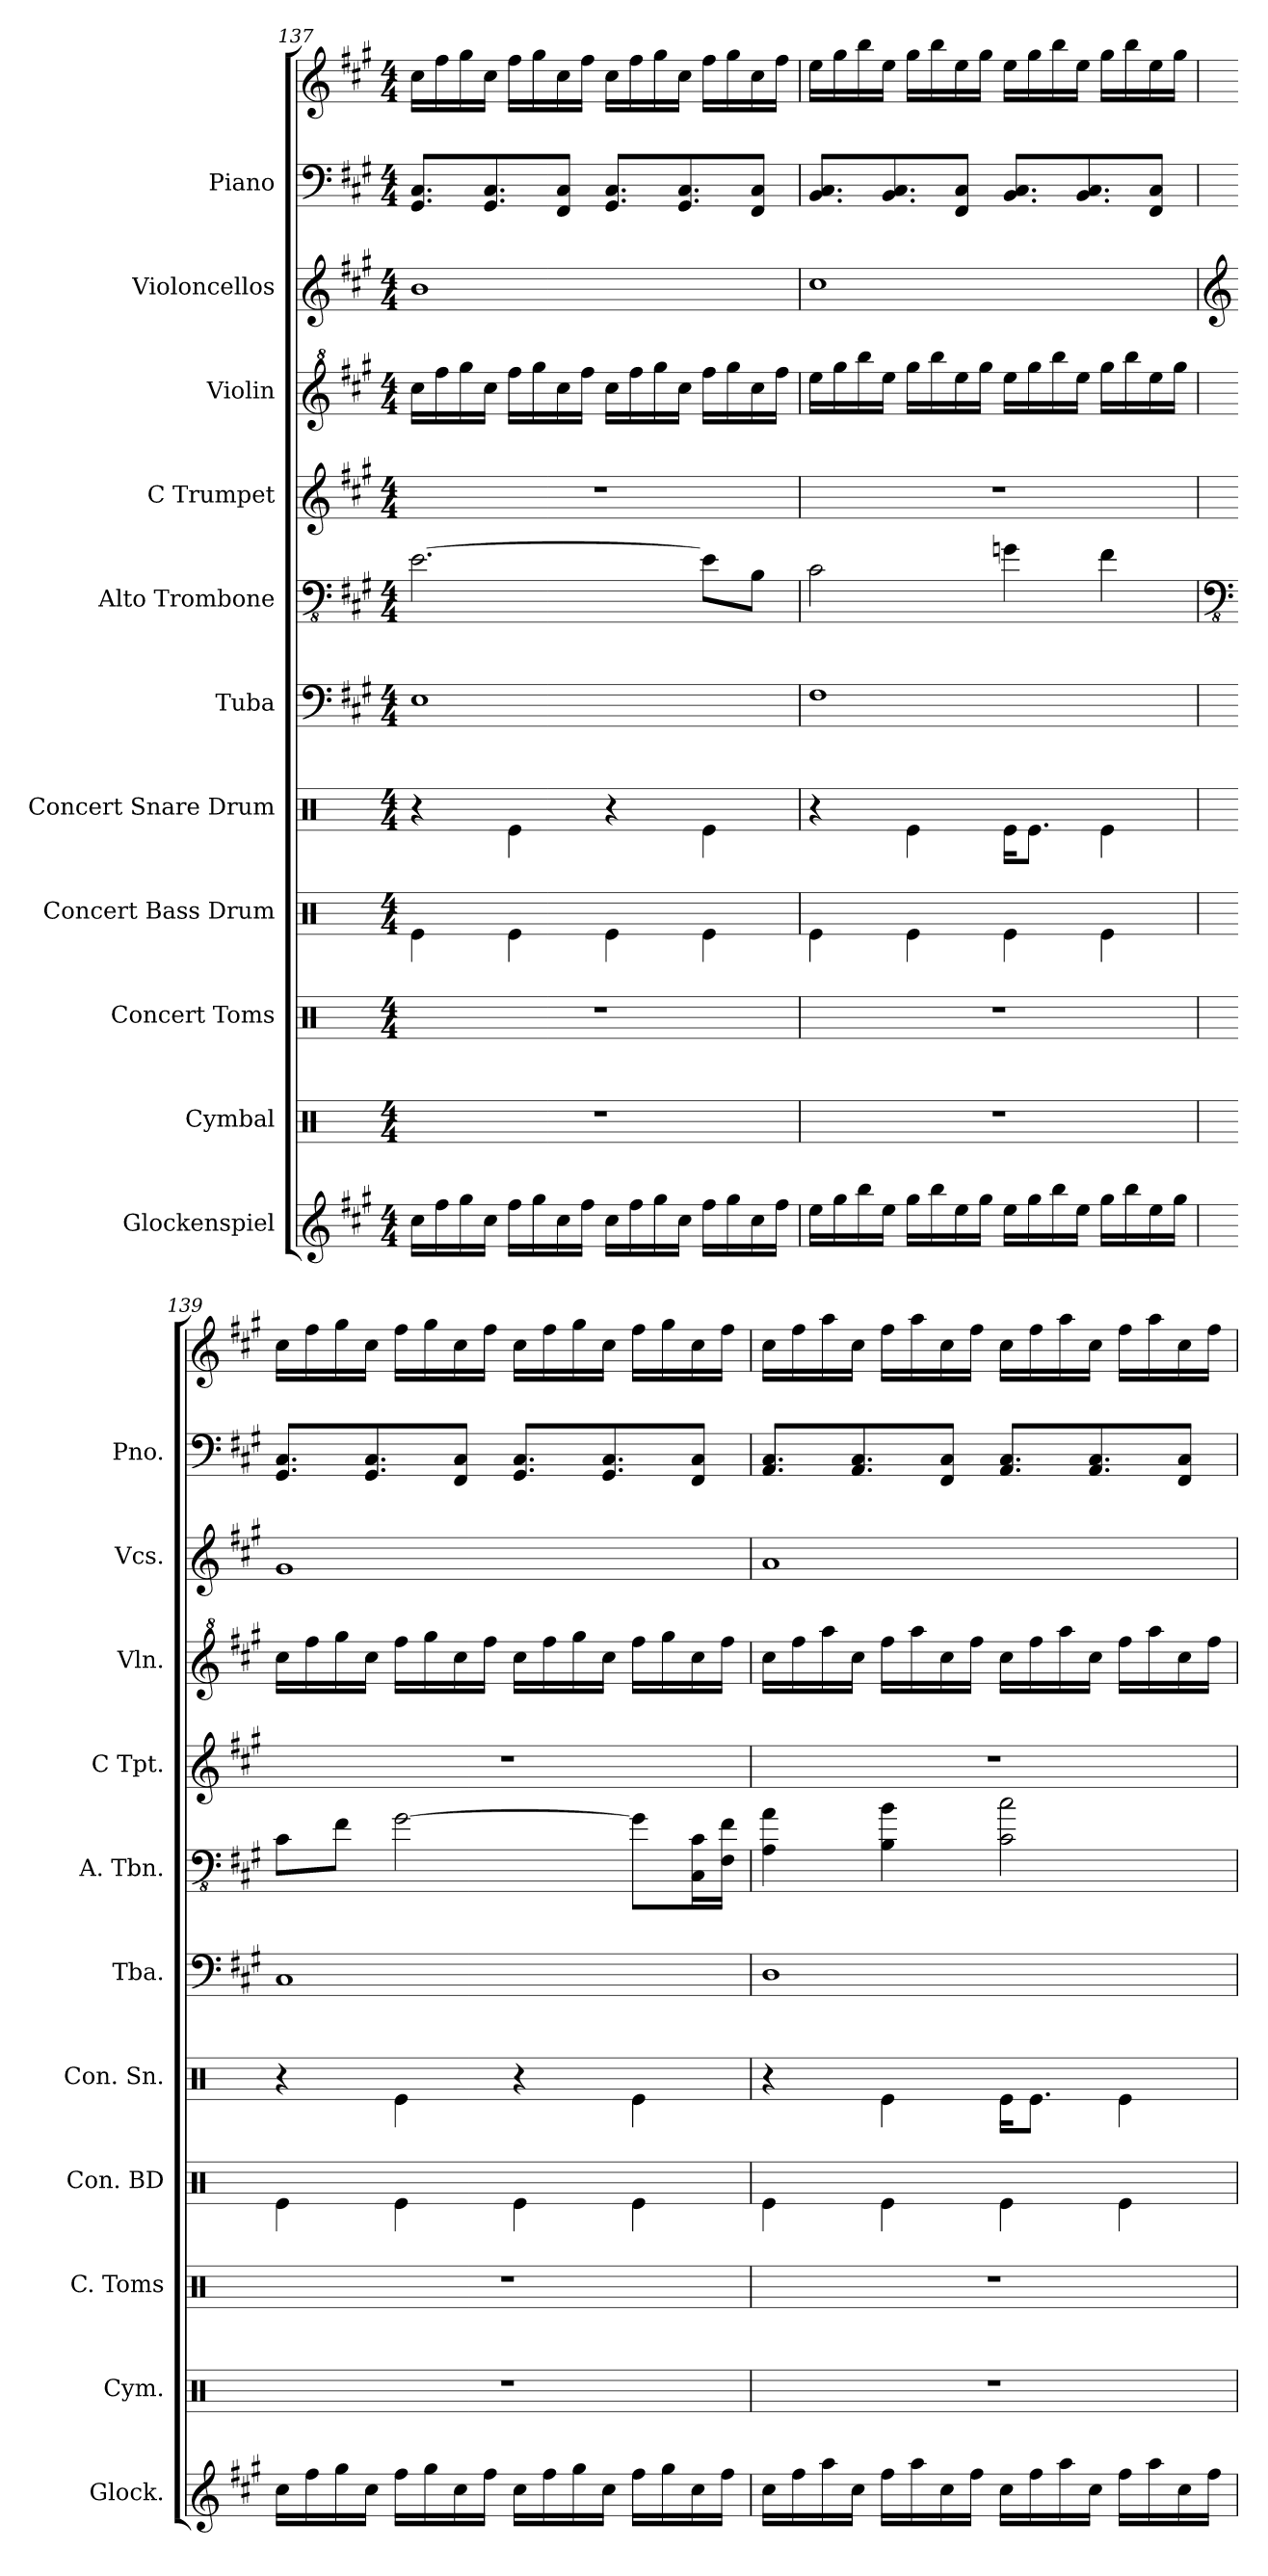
**kern	**kern	**kern	**kern	**kern	**kern	**kern	**kern	**kern	**kern	**kern	**kern
*part11	*part10	*part9	*part8	*part7	*part6	*part5	*part4	*part3	*part2	*part1	*part1
*staff12	*staff11	*staff10	*staff9	*staff8	*staff7	*staff6	*staff5	*staff4	*staff3	*staff2	*staff1
*I"Glockenspiel	*I"Cymbal	*I"Concert Toms	*I"Concert Bass Drum	*I"Concert Snare Drum	*I"Tuba	*I"Alto Trombone	*I"C Trumpet	*I"Violin	*I"Violoncellos	*I"Piano	*
*I'Glock.	*I'Cym.	*I'C. Toms	*I'Con. BD	*I'Con. Sn.	*I'Tba.	*I'A. Tbn.	*I'C Tpt.	*I'Vln.	*I'Vcs.	*I'Pno.	*
!!LO:PB:g=z
*clefG2	*clefX	*clefX	*clefX	*clefX	*clefF4	*clefFv4	*clefG2	*clefG^2	*clefG2	*clefF4	*clefG2
*ITrd-14c-24	*	*	*	*	*	*	*	*	*	*	*
*k[f#c#g#]	*k[]	*k[]	*k[]	*k[]	*k[f#c#g#]	*k[f#c#g#]	*k[f#c#g#]	*k[f#c#g#]	*k[f#c#g#]	*k[f#c#g#]	*k[f#c#g#]
*M4/4	*M4/4	*M4/4	*M4/4	*M4/4	*M4/4	*M4/4	*M4/4	*M4/4	*M4/4	*M4/4	*M4/4
=137	=137	=137	=137	=137	=137	=137	=137	=137	=137	=137	=137
16cccc#\LL	1r	1r	4Re\	4r	1E	[2.E\	1r	16ccc#\LL	1b	8.GG#/ 8.C#/L	16cc#\LL
16ffff#\	.	.	.	.	.	.	.	16fff#\	.	.	16ff#\
16gggg#\	.	.	.	.	.	.	.	16ggg#\	.	.	16gg#\
16cccc#\JJ	.	.	.	.	.	.	.	16ccc#\JJ	.	8.GG#/ 8.C#/	16cc#\JJ
16ffff#\LL	.	.	4Re\	4Re\	.	.	.	16fff#\LL	.	.	16ff#\LL
16gggg#\	.	.	.	.	.	.	.	16ggg#\	.	.	16gg#\
16cccc#\	.	.	.	.	.	.	.	16ccc#\	.	8FF#/ 8C#/J	16cc#\
16ffff#\JJ	.	.	.	.	.	.	.	16fff#\JJ	.	.	16ff#\JJ
16cccc#\LL	.	.	4Re\	4r	.	.	.	16ccc#\LL	.	8.GG#/ 8.C#/L	16cc#\LL
16ffff#\	.	.	.	.	.	.	.	16fff#\	.	.	16ff#\
16gggg#\	.	.	.	.	.	.	.	16ggg#\	.	.	16gg#\
16cccc#\JJ	.	.	.	.	.	.	.	16ccc#\JJ	.	8.GG#/ 8.C#/	16cc#\JJ
16ffff#\LL	.	.	4Re\	4Re\	.	8E\L]	.	16fff#\LL	.	.	16ff#\LL
16gggg#\	.	.	.	.	.	.	.	16ggg#\	.	.	16gg#\
16cccc#\	.	.	.	.	.	8BB\J	.	16ccc#\	.	8FF#/ 8C#/J	16cc#\
16ffff#\JJ	.	.	.	.	.	.	.	16fff#\JJ	.	.	16ff#\JJ
=138	=138	=138	=138	=138	=138	=138	=138	=138	=138	=138	=138
16eeee\LL	1r	1r	4Re\	4r	1F#	2C#\	1r	16eee\LL	1cc#	8.BB/ 8.C#/L	16ee\LL
16gggg#\	.	.	.	.	.	.	.	16ggg#\	.	.	16gg#\
16bbbb\	.	.	.	.	.	.	.	16bbb\	.	.	16bb\
16eeee\JJ	.	.	.	.	.	.	.	16eee\JJ	.	8.BB/ 8.C#/	16ee\JJ
16gggg#\LL	.	.	4Re\	4Re\	.	.	.	16ggg#\LL	.	.	16gg#\LL
16bbbb\	.	.	.	.	.	.	.	16bbb\	.	.	16bb\
16eeee\	.	.	.	.	.	.	.	16eee\	.	8FF#/ 8C#/J	16ee\
16gggg#\JJ	.	.	.	.	.	.	.	16ggg#\JJ	.	.	16gg#\JJ
16eeee\LL	.	.	4Re\	16Re\KL	.	4Gn\	.	16eee\LL	.	8.BB/ 8.C#/L	16ee\LL
16gggg#\	.	.	.	8.Re\J	.	.	.	16ggg#\	.	.	16gg#\
16bbbb\	.	.	.	.	.	.	.	16bbb\	.	.	16bb\
16eeee\JJ	.	.	.	.	.	.	.	16eee\JJ	.	8.BB/ 8.C#/	16ee\JJ
16gggg#\LL	.	.	4Re\	4Re\	.	4F#\	.	16ggg#\LL	.	.	16gg#\LL
16bbbb\	.	.	.	.	.	.	.	16bbb\	.	.	16bb\
16eeee\	.	.	.	.	.	.	.	16eee\	.	8FF#/ 8C#/J	16ee\
16gggg#\JJ	.	.	.	.	.	.	.	16ggg#\JJ	.	.	16gg#\JJ
!!LO:PB:g=z
=139	=139	=139	=139	=139	=139	=139	=139	=139	=139	=139	=139
*	*	*	*	*	*	*clefFv4	*	*	*clefG2	*	*
16cccc#\LL	1r	1r	4Re\	4r	1C#	8C#\L	1r	16ccc#\LL	1g#	8.GG#/ 8.C#/L	16cc#\LL
16ffff#\	.	.	.	.	.	.	.	16fff#\	.	.	16ff#\
16gggg#\	.	.	.	.	.	8F#\J	.	16ggg#\	.	.	16gg#\
16cccc#\JJ	.	.	.	.	.	.	.	16ccc#\JJ	.	8.GG#/ 8.C#/	16cc#\JJ
16ffff#\LL	.	.	4Re\	4Re\	.	[2G#\	.	16fff#\LL	.	.	16ff#\LL
16gggg#\	.	.	.	.	.	.	.	16ggg#\	.	.	16gg#\
16cccc#\	.	.	.	.	.	.	.	16ccc#\	.	8FF#/ 8C#/J	16cc#\
16ffff#\JJ	.	.	.	.	.	.	.	16fff#\JJ	.	.	16ff#\JJ
16cccc#\LL	.	.	4Re\	4r	.	.	.	16ccc#\LL	.	8.GG#/ 8.C#/L	16cc#\LL
16ffff#\	.	.	.	.	.	.	.	16fff#\	.	.	16ff#\
16gggg#\	.	.	.	.	.	.	.	16ggg#\	.	.	16gg#\
16cccc#\JJ	.	.	.	.	.	.	.	16ccc#\JJ	.	8.GG#/ 8.C#/	16cc#\JJ
16ffff#\LL	.	.	4Re\	4Re\	.	8G#\L]	.	16fff#\LL	.	.	16ff#\LL
16gggg#\	.	.	.	.	.	.	.	16ggg#\	.	.	16gg#\
16cccc#\	.	.	.	.	.	16CC#\ 16C#\L	.	16ccc#\	.	8FF#/ 8C#/J	16cc#\
16ffff#\JJ	.	.	.	.	.	16FF#\ 16F#\JJ	.	16fff#\JJ	.	.	16ff#\JJ
=140	=140	=140	=140	=140	=140	=140	=140	=140	=140	=140	=140
16cccc#\LL	1r	1r	4Re\	4r	1D	4AA\ 4A\	1r	16ccc#\LL	1a	8.AA/ 8.C#/L	16cc#\LL
16ffff#\	.	.	.	.	.	.	.	16fff#\	.	.	16ff#\
16aaaa\	.	.	.	.	.	.	.	16aaa\	.	.	16aa\
16cccc#\JJ	.	.	.	.	.	.	.	16ccc#\JJ	.	8.AA/ 8.C#/	16cc#\JJ
16ffff#\LL	.	.	4Re\	4Re\	.	4BB\ 4B\	.	16fff#\LL	.	.	16ff#\LL
16aaaa\	.	.	.	.	.	.	.	16aaa\	.	.	16aa\
16cccc#\	.	.	.	.	.	.	.	16ccc#\	.	8FF#/ 8C#/J	16cc#\
16ffff#\JJ	.	.	.	.	.	.	.	16fff#\JJ	.	.	16ff#\JJ
16cccc#\LL	.	.	4Re\	16Re\KL	.	2C#\ 2c#\	.	16ccc#\LL	.	8.AA/ 8.C#/L	16cc#\LL
16ffff#\	.	.	.	8.Re\J	.	.	.	16fff#\	.	.	16ff#\
16aaaa\	.	.	.	.	.	.	.	16aaa\	.	.	16aa\
16cccc#\JJ	.	.	.	.	.	.	.	16ccc#\JJ	.	8.AA/ 8.C#/	16cc#\JJ
16ffff#\LL	.	.	4Re\	4Re\	.	.	.	16fff#\LL	.	.	16ff#\LL
16aaaa\	.	.	.	.	.	.	.	16aaa\	.	.	16aa\
16cccc#\	.	.	.	.	.	.	.	16ccc#\	.	8FF#/ 8C#/J	16cc#\
16ffff#\JJ	.	.	.	.	.	.	.	16fff#\JJ	.	.	16ff#\JJ
=	=	=	=	=	=	=	=	=	=	=	=
*-	*-	*-	*-	*-	*-	*-	*-	*-	*-	*-	*-
